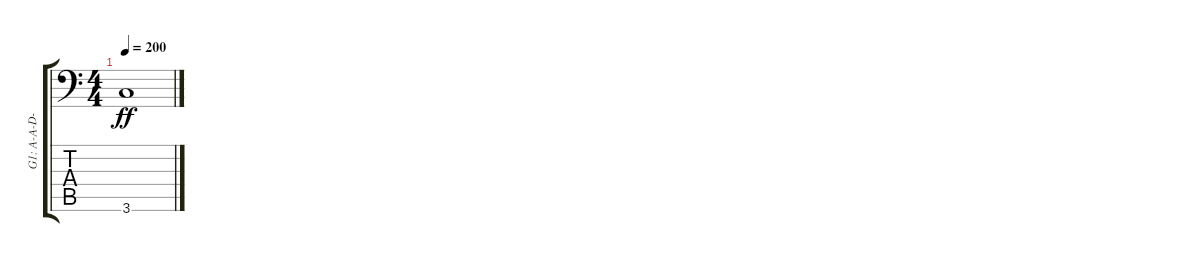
\track ("G1: A-A-D-G-B-E" "G1: A-A-D-") {instrument distortionguitar}
\staff {score tabs}
\tuning (E4 B3 G3 D3 A2 A1) {hide}
\ts (4 4)
\tempo 200
\clef f4
\ks c
3.6{t}.1{dy ff}
